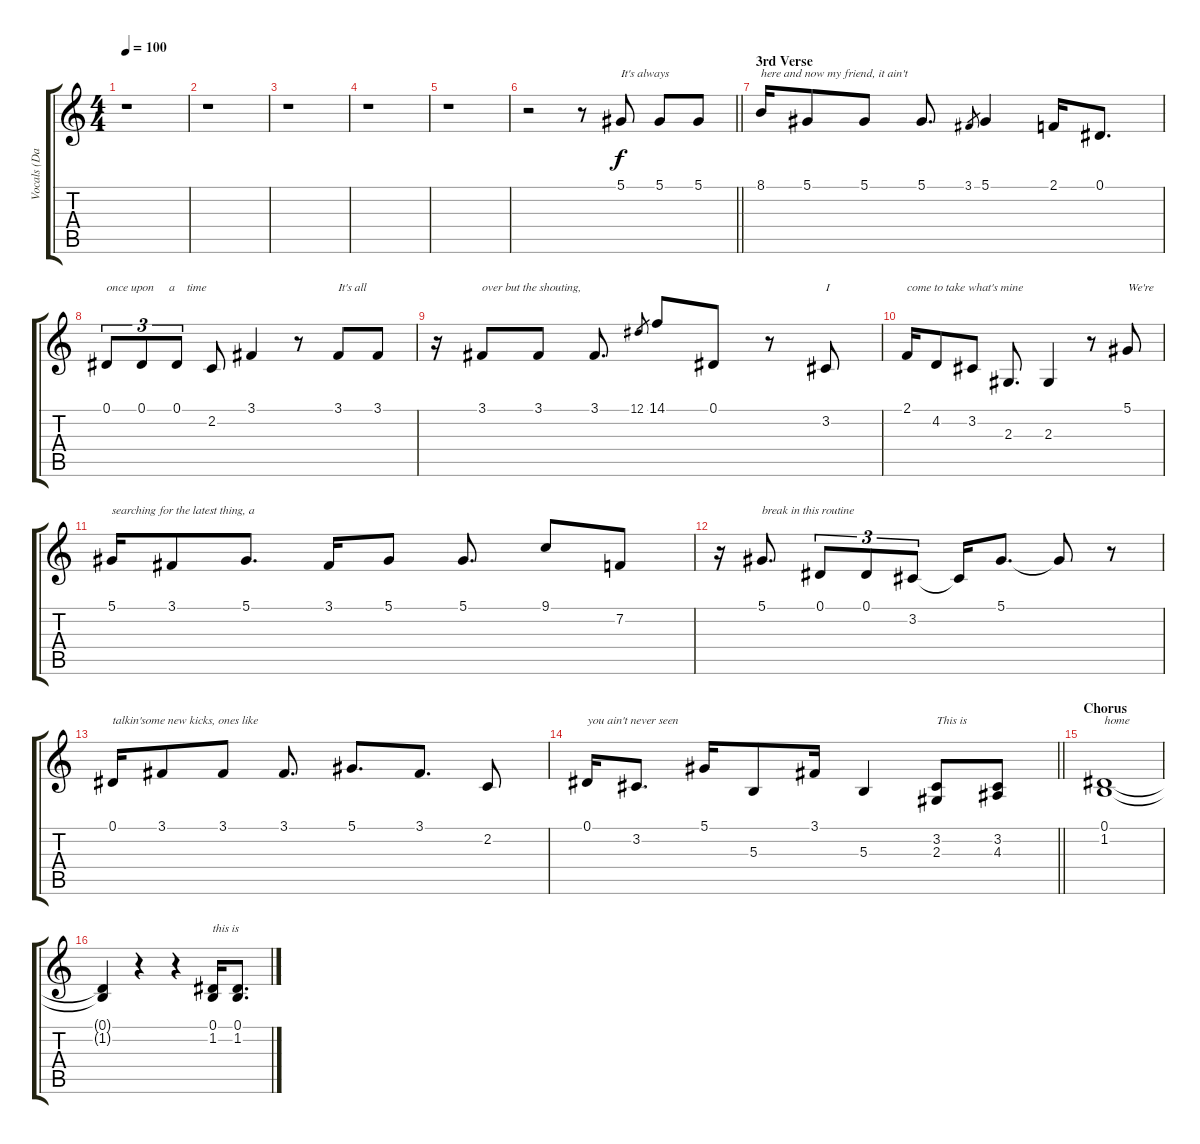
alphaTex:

\track ("Vocals (David Lee Roth)" "Vocals (Da") {mute instrument sopranosax}
\staff {score tabs}
\tuning (Eb4 Bb3 Gb3 Db3 Ab2 Eb2) {hide}
\ts (4 4)
\tempo 100
\clef g2
\ks c
r.1{dy f} |
r.1 |
r.1 |
r.1 |
r.1 |
\barLineRight lightlight
r.2 r.8 5.1.8{txt "It's always"} 5.1.8 5.1.8 |
\section ("" "3rd Verse")
8.1.16{txt "here and now my friend, it ain't"} 5.1.8 5.1.8 5.1.8{d} 3.1.8{gr} 5.1.4 2.1.16 0.1.8{d} |
0.1.8{tu (3 2) txt "once upon     a    time"} 0.1.8{tu (3 2)} 0.1.8{tu (3 2)} 2.2.8 3.1.4 r.8 3.1.8{txt "It's all"} 3.1.8 |
r.16 3.1.8{txt "over but the shouting,"} 3.1.8 3.1.8{d} 12.1.8{gr} 14.1.8 0.1.8 r.8 3.2.8{txt "I"} |
2.1.16{txt "come to take what's mine"} 4.2.8 3.2.8 2.3.8{d} 2.3.4 r.8 5.1.8{txt "We're"} |
5.1.16{txt "searching for the latest thing, a"} 3.1.8 5.1.8{d} 3.1.16 5.1.8 5.1.8{d} 9.1.8 7.2.8 |
r.16 5.1.8{d txt "break in this routine"} 0.1.8{tu (3 2)} 0.1.8{tu (3 2)} 3.2.8{tu (3 2)} 3.2{t}.16 5.1.8{d} 5.1{t}.8 r.8 |
0.1.16{txt "talkin'some new kicks, ones like"} 3.1.8 3.1.8 3.1.8{d} 5.1.8{d} 3.1.8{d} 2.2.8 |
\barLineRight lightlight
0.1.16{txt "you ain't never seen"} 3.2.8{d} 5.1.16 5.3.8 3.1.16 5.3.4 (3.2 2.3).8{txt "This is"} (3.2 4.3).8 |
\section ("" "Chorus")
(0.1 1.2).1{txt "home"} |
(0.1{t} 1.2{t}).4 r.4 r.4 (0.1 1.2).16{txt "this is"} (0.1 1.2).8{d}
